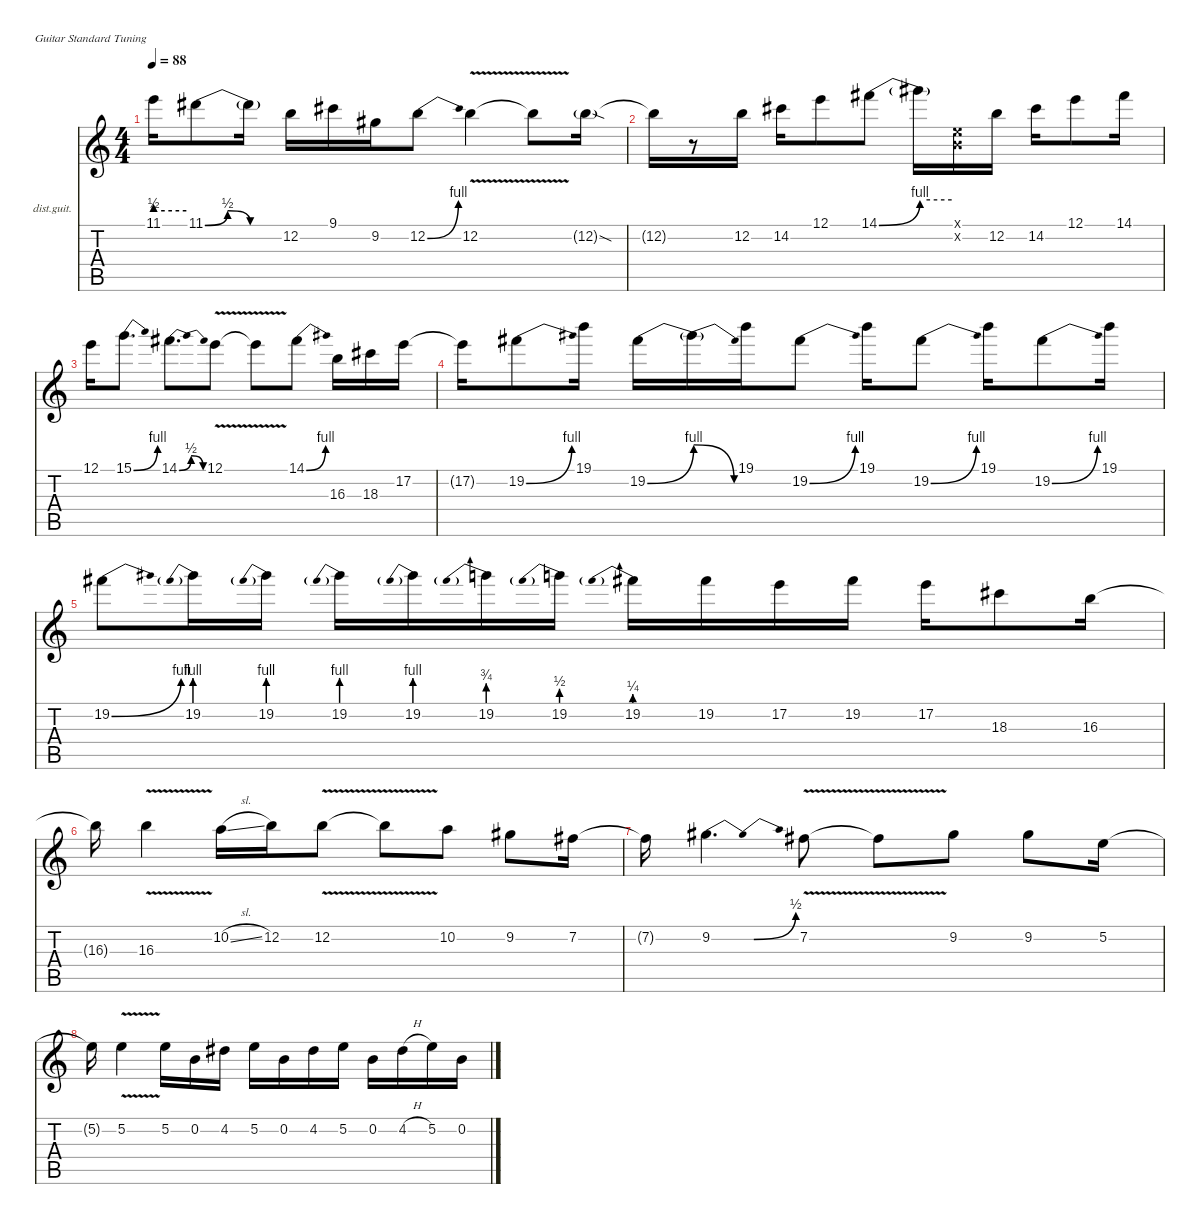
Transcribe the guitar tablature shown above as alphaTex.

\defaultSystemsLayout 4
\hideDynamics
\bracketExtendMode nobrackets
\firstSystemTrackNameOrientation horizontal
\otherSystemsTrackNameOrientation horizontal
\track ("Distortion Guitar (D.D)" "dist.guit.") {instrument distortionguitar}
\staff {score tabs}
\tuning (E4 B3 G3 D3 A2 E2)
\ts (4 4)
\tempo 88
\clef g2
\ks c
11.1{be (hold 0 2 60 2) t}.16{dy f} 11.1{be (bendrelease 0 0 30 2 30 2 60 0) acc #}.8 11.1{be (hold 0 0 60 0) t acc #}.16 12.2.16 9.1{acc #}.16 9.2{acc #}.16 12.2{be (bend 0 0 30 4)}.8 12.2{v}.4 12.2{v t}.8 12.2{sod g}.16 |
12.2{t}.16 r.8 12.2.16 14.2{acc #}.16 12.1.8 14.1{be (bend 0 0 60 4) acc #}.8 14.1{be (hold 0 4 60 4) t}.16 (0.1{x} 0.2{x}).16 12.2.16 14.2{acc #}.16 12.1.8 14.1{acc #}.16 |
12.1.16 15.1{be (bend 0 0 30 4)}.8{d} 14.1{be (bendrelease 0 0 15 2 30 2 45 0) acc #}.8{d} 12.1{v}.8 12.1{v t}.8 14.1{be (bend 0 0 30 4) acc #}.8 16.3.16 18.3{acc #}.16 17.2.16 |
17.2{t}.16 19.2{be (bend 0 0 30 4) acc #}.8 19.1.16 19.2{be (bend 0 0 60 4) acc #}.16 19.2{be (release 0 4 60 0) t}.16 19.1.16 19.2{be (bend 0 0 30 4) acc #}.8 19.1.16 19.2{be (bend 0 0 30 4) acc #}.8 19.1.16 19.2{be (bend 0 0 30 4) acc #}.8 19.1.16 |
19.2{be (bend 0 0 30 4) acc #}.8 19.2{be (prebend 0 4 60 4)}.16 19.2{be (prebend 0 4 60 4)}.16 19.2{be (prebend 0 4 60 4)}.16 19.2{be (prebend 0 4 60 4)}.16 19.2{be (prebend 0 3 60 3)}.16 19.2{be (prebend 0 2 60 2)}.16 19.2{be (prebend 0 1 60 1) acc #}.16 19.2{acc #}.16 17.2.16 19.2{acc #}.16 17.2.16 18.3{acc #}.8 16.3.16 |
16.3{t}.16 16.3{v}.4 10.2{sl}.16 12.2.16 12.2{v}.8{dy ff} 12.2{v t}.8{dy f} 10.2.8 9.2{acc #}.8 7.2{acc #}.16 |
7.2{t acc #}.16 9.2{be (bendrelease 0 0 30 2 30 2 15 0) acc #}.4{d} 7.2{v acc #}.8 7.2{v t acc #}.8 9.2{acc #}.8 9.2{acc #}.8 5.2.16 |
5.2{t}.16 5.2{v}.4 5.2.16 0.2.16 4.2{acc #}.16 5.2.16 0.2.16 4.2{acc #}.16 5.2.16 0.2.16 4.2{h acc #}.16 5.2.16 0.2.16
